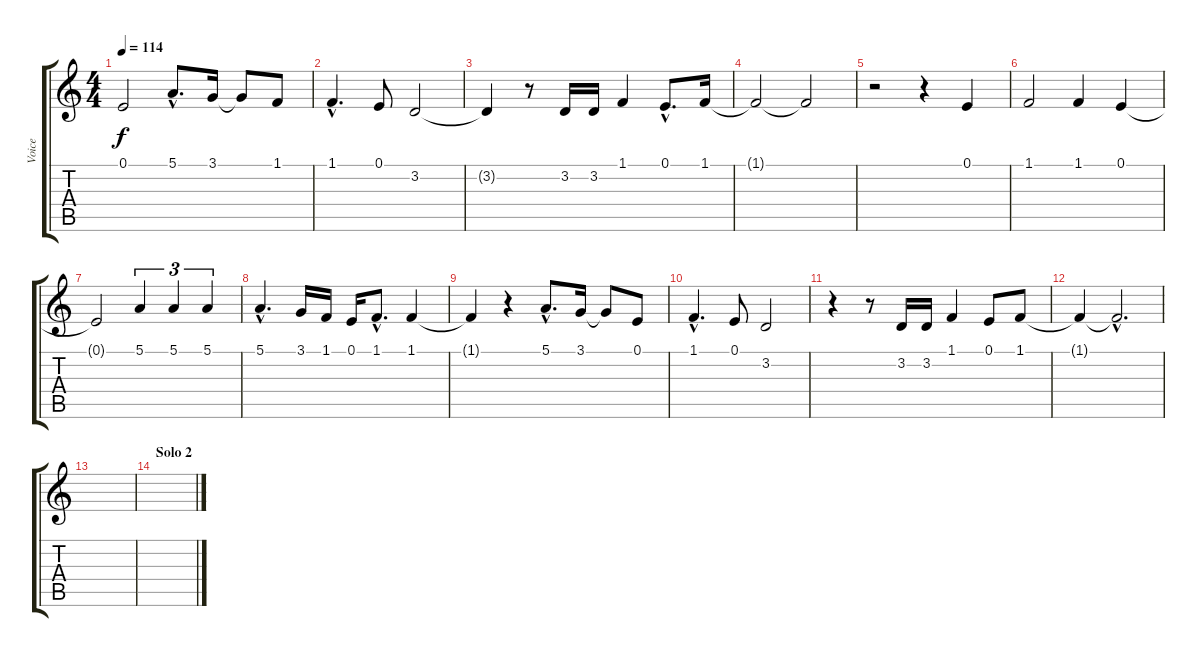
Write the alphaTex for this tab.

\track ("Voice" "Voice") {instrument violin}
\staff {score tabs}
\tuning (E4 B3 G3 D3 A2 E2) {hide}
\ts (4 4)
\tempo 114
\clef g2
\ks c
0.1{t}.2{dy f} 5.1{hac}.8{d} 3.1.16 3.1{t}.8 1.1.8 |
1.1{hac}.4{d} 0.1.8 3.2.2 |
3.2{t}.4 r.8 3.2.16 3.2.16 1.1.4 0.1{hac}.8{d} 1.1.16 |
1.1{t}.2 1.1{t}.2 |
r.2 r.4 0.1.4 |
1.1.2 1.1.4 0.1.4 |
0.1{t}.2 5.1.4{tu (3 2)} 5.1.4{tu (3 2)} 5.1.4{tu (3 2)} |
5.1{hac}.4{d} 3.1.16 1.1.16 0.1.16 1.1{hac}.8{d} 1.1.4 |
1.1{t}.4 r.4 5.1{hac}.8{d} 3.1.16 3.1{t}.8 0.1.8 |
1.1{hac}.4{d} 0.1.8 3.2.2 |
r.4 r.8 3.2.16 3.2.16 1.1.4 0.1.8 1.1.8 |
1.1{t}.4 1.1{hac t}.2{d} |
|
\section ("" "Solo 2")
